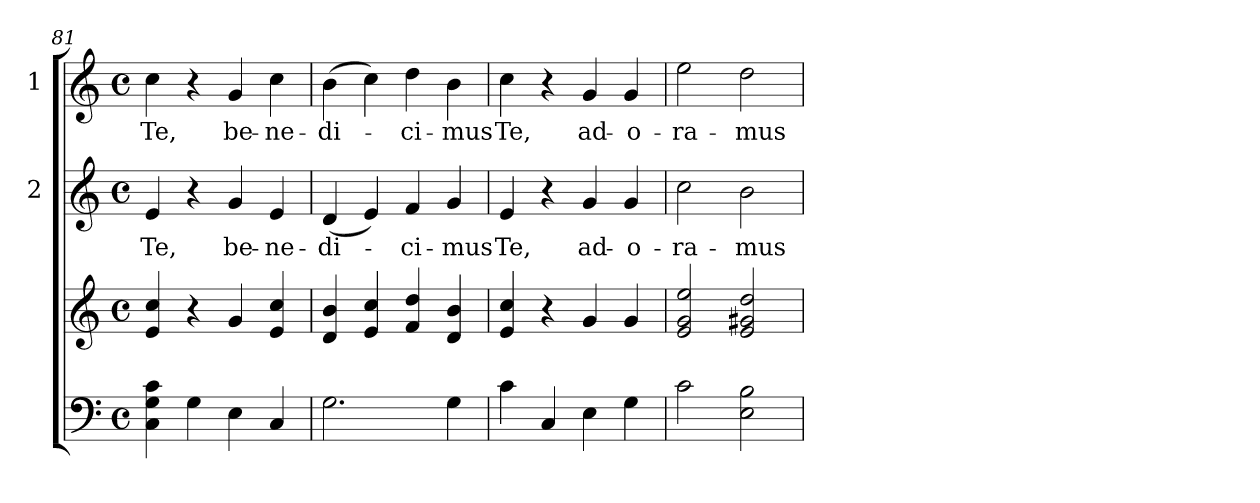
**kern	**kern	**kern	**text	**kern	**text
*part3	*part3	*part2	*part2	*part1	*part1
*staff4	*staff3	*staff2	*staff2	*staff1	*staff1
*	*	*I"2	*	*I"1	*
*clefF4	*clefG2	*clefG2	*	*clefG2	*
*k[]	*k[]	*k[]	*	*k[]	*
*C:	*C:	*C:	*	*C:	*
*M4/4	*M4/4	*M4/4	*	*M4/4	*
*met(c)	*met(c)	*met(c)	*	*met(c)	*
=81	=81	=81	=81	=81	=81
!	!	!	!LO:LY:b	!	!LO:LY:b
4C\ 4G\ 4c\	4e/ 4cc/	4e/	Te,	4cc\	Te,
4G\	4r	4r	.	4r	.
!	!	!	!LO:LY:b	!	!LO:LY:b
4E\	4g/	4g/	be-	4g/	be-
!	!	!	!LO:LY:b	!	!LO:LY:b
4C/	4e/ 4cc/	4e/	-ne-	4cc\	-ne-
=82	=82	=82	=82	=82	=82
!	!	!	!LO:LY:b	!	!LO:LY:b
2.G\	4d/ 4b/	(<4d/	-di-	(>4b\	-di-
.	4e/ 4cc/	4e/)	.	4cc\)	.
!	!	!	!LO:LY:b	!	!LO:LY:b
.	4f/ 4dd/	4f/	-ci-	4dd\	-ci-
!	!	!	!LO:LY:b	!	!LO:LY:b
4G\	4d/ 4b/	4g/	-mus	4b\	-mus
=83	=83	=83	=83	=83	=83
!	!	!	!LO:LY:b	!	!LO:LY:b
4c\	4e/ 4cc/	4e/	Te,	4cc\	Te,
4C/	4r	4r	.	4r	.
!	!	!	!LO:LY:b	!	!LO:LY:b
4E\	4g/	4g/	ad-	4g/	ad-
!	!	!	!LO:LY:b	!	!LO:LY:b
4G\	4g/	4g/	-o-	4g/	-o-
!!LO:LB:g=z
=84	=84	=84	=84	=84	=84
!	!	!	!LO:LY:b	!	!LO:LY:b
2c\	2e/ 2g/ 2ee/	2cc\	-ra-	2ee\	-ra-
!	!	!	!LO:LY:b	!	!LO:LY:b
2E\ 2B\	2e/ 2g#X/ 2dd/	2b\	-mus	2dd\	-mus
=	=	=	=	=	=
*-	*-	*-	*-	*-	*-
